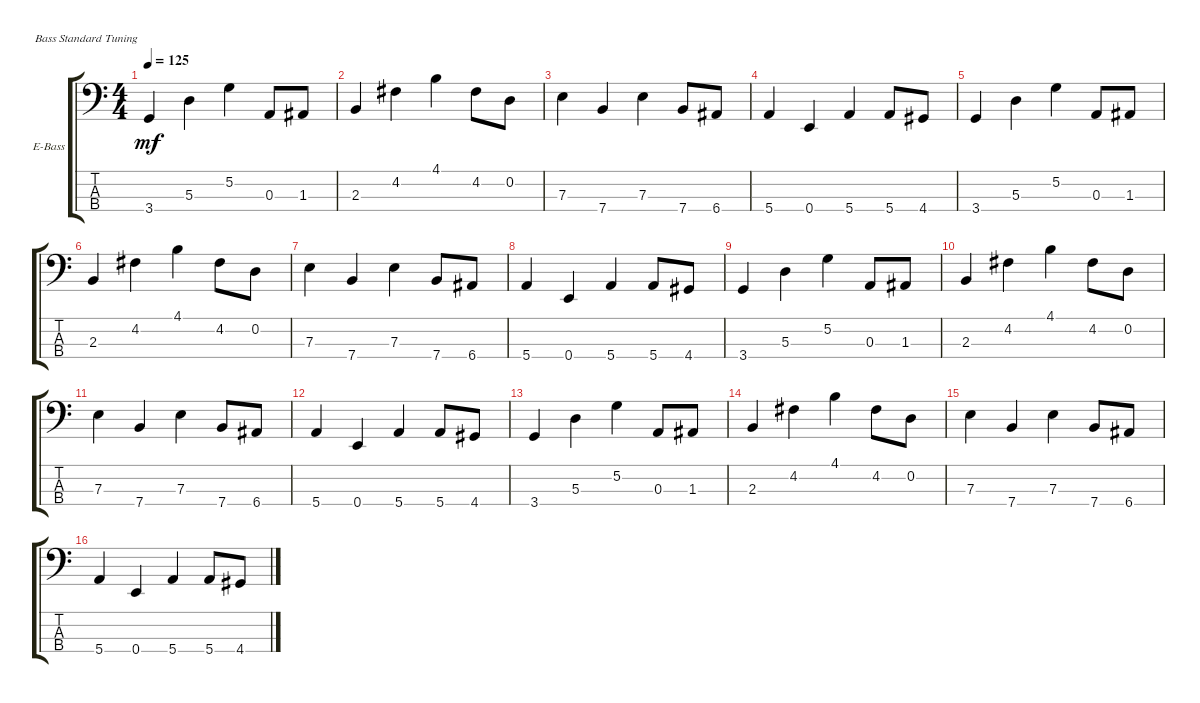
\defaultSystemsLayout 4
\bracketExtendMode groupsimilarinstruments
\firstSystemTrackNameOrientation horizontal
\otherSystemsTrackNameOrientation horizontal
\track ("Electric Bass" "E-Bass") {instrument electricbassfinger}
\staff {score tabs}
\tuning (G2 D2 A1 E1)
\ts (4 4)
\tempo 125
\clef f4
\ks c
3.4.4{dy mf} 5.3.4 5.2.4 0.3.8 1.3.8 |
2.3.4 4.2.4 4.1.4 4.2.8 0.2.8 |
7.3.4 7.4.4 7.3.4 7.4.8 6.4.8 |
5.4.4 0.4.4 5.4.4 5.4.8 4.4.8 |
3.4.4 5.3.4 5.2.4 0.3.8 1.3.8 |
2.3.4 4.2.4 4.1.4 4.2.8 0.2.8 |
7.3.4 7.4.4 7.3.4 7.4.8 6.4.8 |
5.4.4 0.4.4 5.4.4 5.4.8 4.4.8 |
3.4.4 5.3.4 5.2.4 0.3.8 1.3.8 |
2.3.4 4.2.4 4.1.4 4.2.8 0.2.8 |
7.3.4 7.4.4 7.3.4 7.4.8 6.4.8 |
5.4.4 0.4.4 5.4.4 5.4.8 4.4.8 |
3.4.4 5.3.4 5.2.4 0.3.8 1.3.8 |
2.3.4 4.2.4 4.1.4 4.2.8 0.2.8 |
7.3.4 7.4.4 7.3.4 7.4.8 6.4.8 |
5.4.4 0.4.4 5.4.4 5.4.8 4.4.8
